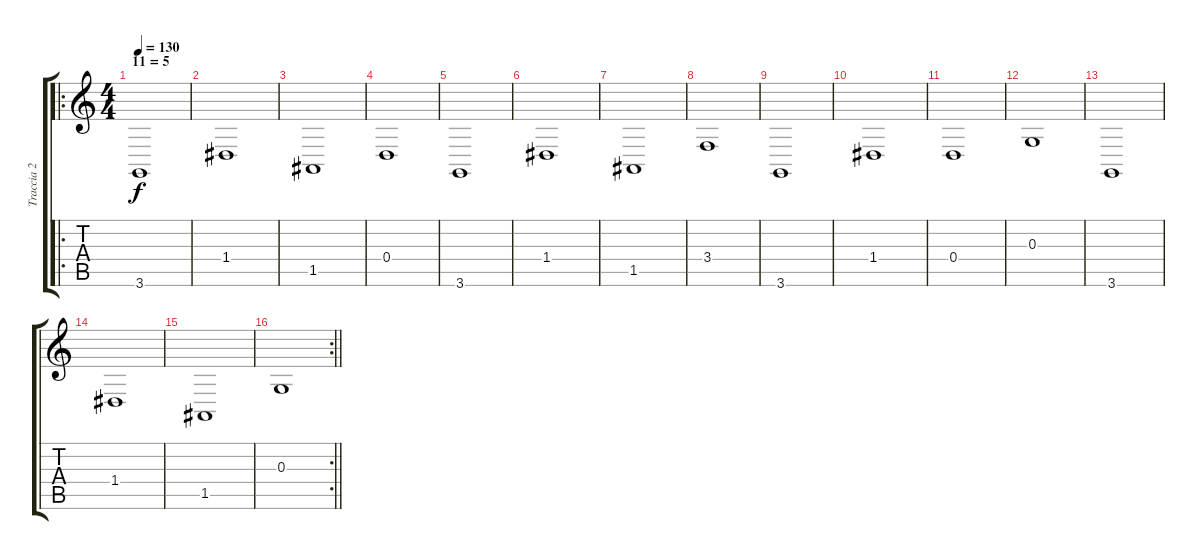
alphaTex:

\track ("Traccia 2" "Traccia 2") {instrument stringensemble1}
\staff {score tabs}
\tuning (E4 B3 G3 D3 A2 E2) {hide}
\ro
\ts (4 4)
\section ("" "11 = 5")
\tempo 130
\clef g2
\ks c
3.6.1{dy f} |
1.4.1 |
1.5.1 |
0.4.1 |
3.6.1 |
1.4.1 |
1.5.1 |
3.4.1 |
3.6.1 |
1.4.1 |
0.4.1 |
0.3.1 |
3.6.1 |
1.4.1 |
1.5.1 |
\rc 2
\barLineRight lightlight
0.3.1
